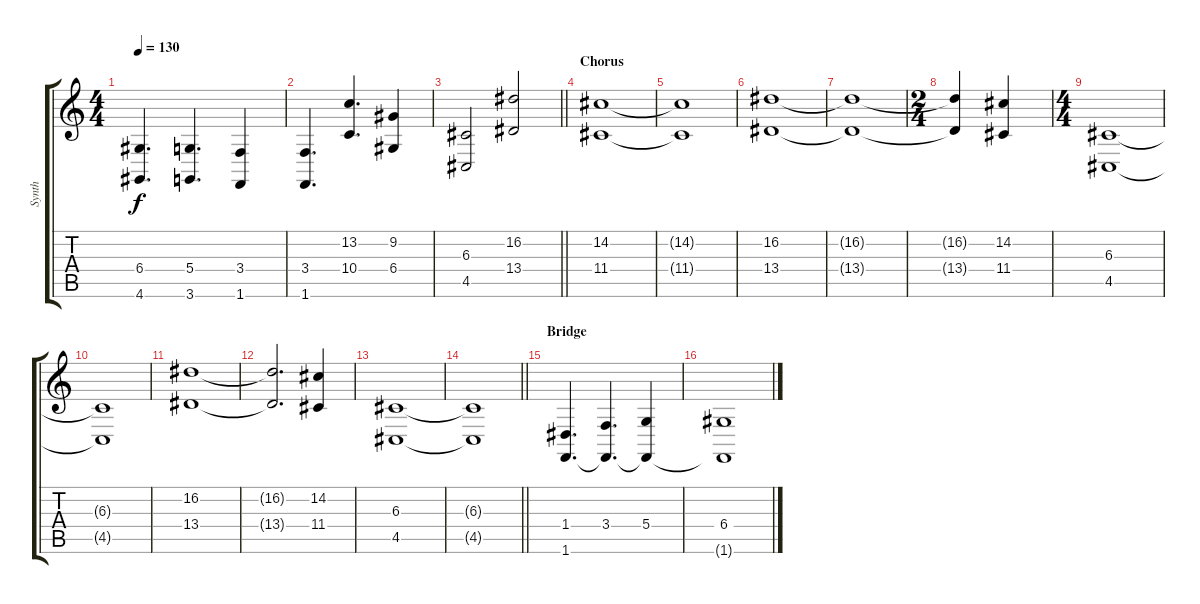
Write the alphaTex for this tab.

\track ("Synth" "Synth") {instrument lead2sawtooth}
\staff {score tabs}
\tuning (E4 B3 G3 D3 A2 E2) {hide}
\ts (4 4)
\tempo 130
\clef g2
\ks c
(6.4 4.6).4{d dy f} (5.4 3.6).4{d} (3.4 1.6).4 |
(3.4 1.6).4{d} (13.2 10.4).4{d} (9.2 6.4).4 |
\barLineRight lightlight
(6.3 4.5).2 (16.2 13.4).2 |
\section ("" "Chorus")
(14.2 11.4).1 |
(14.2{t} 11.4{t}).1 |
(16.2 13.4).1 |
(16.2{t} 13.4{t}).1 |
\ts (2 4)
(16.2{t} 13.4{t}).4 (14.2 11.4).4 |
\ts (4 4)
(6.3 4.5).1 |
(6.3{t} 4.5{t}).1 |
(16.2 13.4).1 |
(16.2{t} 13.4{t}).2{d} (14.2 11.4).4 |
(6.3 4.5).1 |
\barLineRight lightlight
(6.3{t} 4.5{t}).1 |
\section ("" "Bridge")
(1.4 1.6).4{d} (3.4 1.6{t}).4{d} (5.4 1.6{t}).4 |
(6.4 1.6{t}).1
